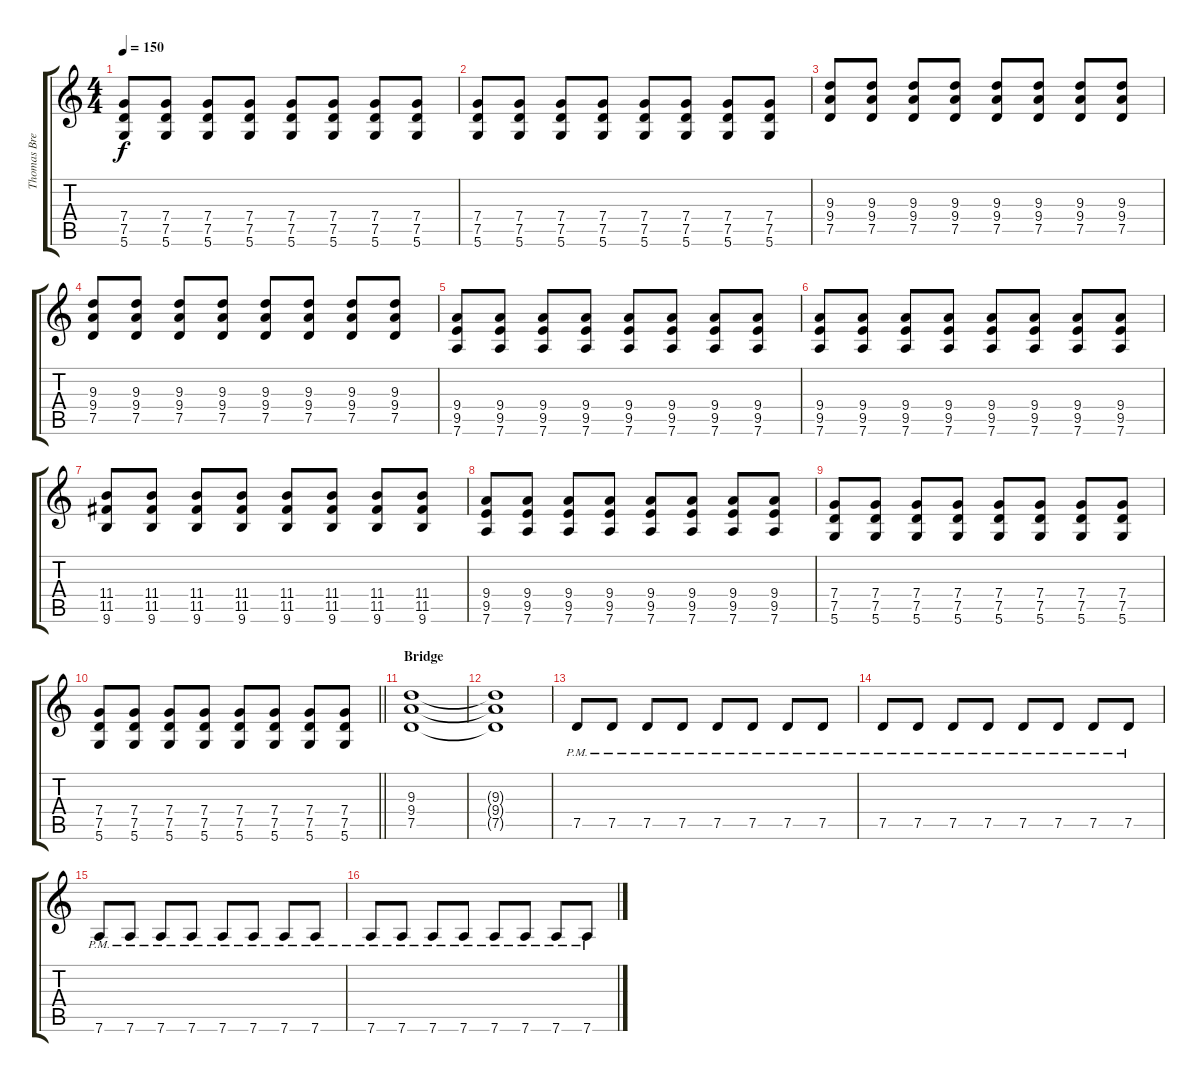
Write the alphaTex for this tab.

\track ("Thomas Bredahl Rythm" "Thomas Bre") {instrument distortionguitar}
\staff {score tabs}
\tuning (D4 A3 F3 C3 G2 D2) {hide}
\ts (4 4)
\tempo 150
\clef g2
\ks c
(7.4 7.5 5.6).8{dy f} (7.4 7.5 5.6).8 (7.4 7.5 5.6).8 (7.4 7.5 5.6).8 (7.4 7.5 5.6).8 (7.4 7.5 5.6).8 (7.4 7.5 5.6).8 (7.4 7.5 5.6).8 |
(7.4 7.5 5.6).8 (7.4 7.5 5.6).8 (7.4 7.5 5.6).8 (7.4 7.5 5.6).8 (7.4 7.5 5.6).8 (7.4 7.5 5.6).8 (7.4 7.5 5.6).8 (7.4 7.5 5.6).8 |
(9.3 9.4 7.5).8 (9.3 9.4 7.5).8 (9.3 9.4 7.5).8 (9.3 9.4 7.5).8 (9.3 9.4 7.5).8 (9.3 9.4 7.5).8 (9.3 9.4 7.5).8 (9.3 9.4 7.5).8 |
(9.3 9.4 7.5).8 (9.3 9.4 7.5).8 (9.3 9.4 7.5).8 (9.3 9.4 7.5).8 (9.3 9.4 7.5).8 (9.3 9.4 7.5).8 (9.3 9.4 7.5).8 (9.3 9.4 7.5).8 |
(9.4 9.5 7.6).8 (9.4 9.5 7.6).8 (9.4 9.5 7.6).8 (9.4 9.5 7.6).8 (9.4 9.5 7.6).8 (9.4 9.5 7.6).8 (9.4 9.5 7.6).8 (9.4 9.5 7.6).8 |
(9.4 9.5 7.6).8 (9.4 9.5 7.6).8 (9.4 9.5 7.6).8 (9.4 9.5 7.6).8 (9.4 9.5 7.6).8 (9.4 9.5 7.6).8 (9.4 9.5 7.6).8 (9.4 9.5 7.6).8 |
(11.4 11.5 9.6).8 (11.4 11.5 9.6).8 (11.4 11.5 9.6).8 (11.4 11.5 9.6).8 (11.4 11.5 9.6).8 (11.4 11.5 9.6).8 (11.4 11.5 9.6).8 (11.4 11.5 9.6).8 |
(9.4 9.5 7.6).8 (9.4 9.5 7.6).8 (9.4 9.5 7.6).8 (9.4 9.5 7.6).8 (9.4 9.5 7.6).8 (9.4 9.5 7.6).8 (9.4 9.5 7.6).8 (9.4 9.5 7.6).8 |
(7.4 7.5 5.6).8 (7.4 7.5 5.6).8 (7.4 7.5 5.6).8 (7.4 7.5 5.6).8 (7.4 7.5 5.6).8 (7.4 7.5 5.6).8 (7.4 7.5 5.6).8 (7.4 7.5 5.6).8 |
\barLineRight lightlight
(7.4 7.5 5.6).8 (7.4 7.5 5.6).8 (7.4 7.5 5.6).8 (7.4 7.5 5.6).8 (7.4 7.5 5.6).8 (7.4 7.5 5.6).8 (7.4 7.5 5.6).8 (7.4 7.5 5.6).8 |
\section ("" "Bridge")
(9.3 9.4 7.5).1 |
(9.3{t} 9.4{t} 7.5{t}).1 |
7.5{pm}.8 7.5{pm}.8 7.5{pm}.8 7.5{pm}.8 7.5{pm}.8 7.5{pm}.8 7.5{pm}.8 7.5{pm}.8 |
7.5{pm}.8 7.5{pm}.8 7.5{pm}.8 7.5{pm}.8 7.5{pm}.8 7.5{pm}.8 7.5{pm}.8 7.5{pm}.8 |
7.6{pm}.8 7.6{pm}.8 7.6{pm}.8 7.6{pm}.8 7.6{pm}.8 7.6{pm}.8 7.6{pm}.8 7.6{pm}.8 |
7.6{pm}.8 7.6{pm}.8 7.6{pm}.8 7.6{pm}.8 7.6{pm}.8 7.6{pm}.8 7.6{pm}.8 7.6{pm}.8
